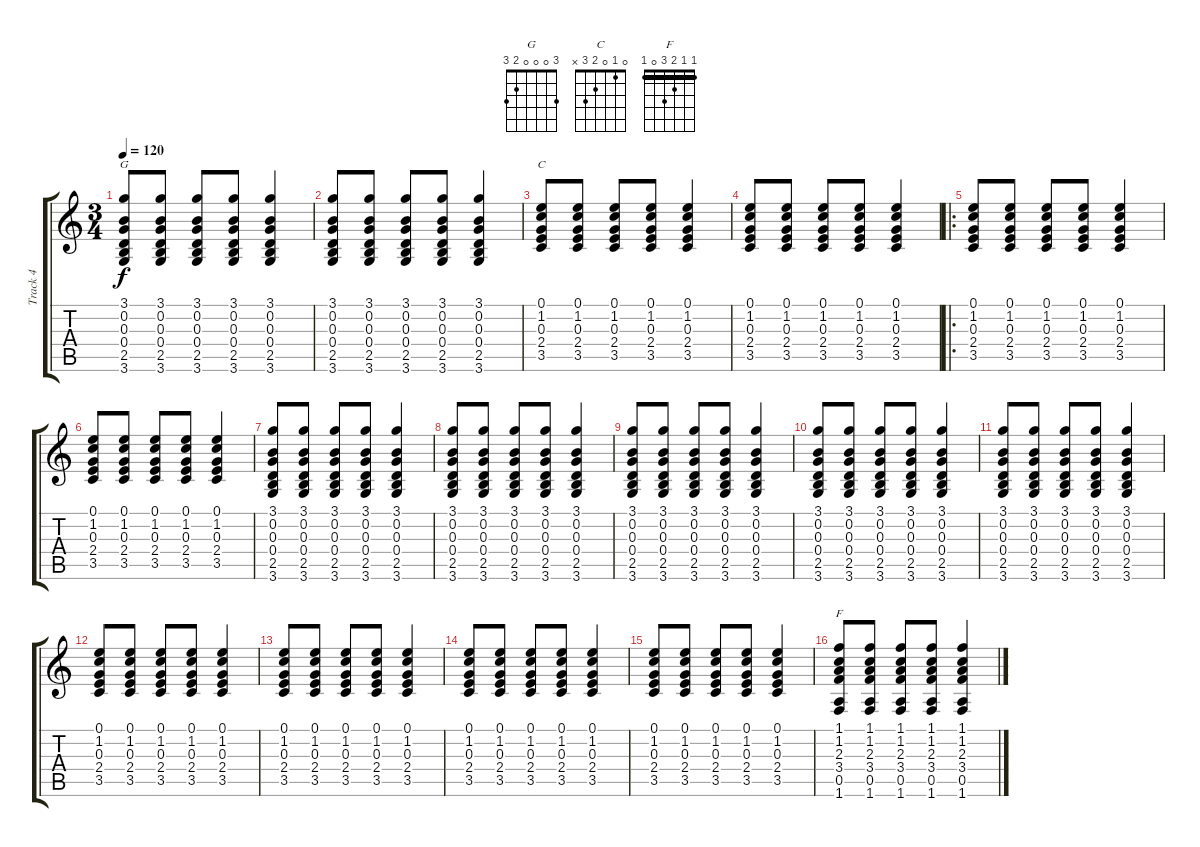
\track ("Track 4" "Track 4") {instrument acousticguitarnylon}
\staff {score tabs}
\tuning (E4 B3 G3 D3 A2 E2) {hide}
\chord ("G" 3 0 0 0 2 3)
\chord ("C" 0 1 0 2 3 x)
\chord ("F" 1 1 2 3 0 1) {barre 1}
\ts (3 4)
\tempo 120
\clef g2
\ks c
(3.1 0.2 0.3 0.4 2.5 3.6).8{ch "G" dy f instrument acousticguitarnylon} (3.1 0.2 0.3 0.4 2.5 3.6).8 (3.1 0.2 0.3 0.4 2.5 3.6).8 (3.1 0.2 0.3 0.4 2.5 3.6).8 (3.1 0.2 0.3 0.4 2.5 3.6).4 |
(3.1 0.2 0.3 0.4 2.5 3.6).8 (3.1 0.2 0.3 0.4 2.5 3.6).8 (3.1 0.2 0.3 0.4 2.5 3.6).8 (3.1 0.2 0.3 0.4 2.5 3.6).8 (3.1 0.2 0.3 0.4 2.5 3.6).4 |
(0.1 1.2 0.3 2.4 3.5).8{ch "C"} (0.1 1.2 0.3 2.4 3.5).8 (0.1 1.2 0.3 2.4 3.5).8 (0.1 1.2 0.3 2.4 3.5).8 (0.1 1.2 0.3 2.4 3.5).4 |
(0.1 1.2 0.3 2.4 3.5).8 (0.1 1.2 0.3 2.4 3.5).8 (0.1 1.2 0.3 2.4 3.5).8 (0.1 1.2 0.3 2.4 3.5).8 (0.1 1.2 0.3 2.4 3.5).4 |
\ro
(0.1 1.2 0.3 2.4 3.5).8 (0.1 1.2 0.3 2.4 3.5).8 (0.1 1.2 0.3 2.4 3.5).8 (0.1 1.2 0.3 2.4 3.5).8 (0.1 1.2 0.3 2.4 3.5).4 |
(0.1 1.2 0.3 2.4 3.5).8 (0.1 1.2 0.3 2.4 3.5).8 (0.1 1.2 0.3 2.4 3.5).8 (0.1 1.2 0.3 2.4 3.5).8 (0.1 1.2 0.3 2.4 3.5).4 |
(3.1 0.2 0.3 0.4 2.5 3.6).8 (3.1 0.2 0.3 0.4 2.5 3.6).8 (3.1 0.2 0.3 0.4 2.5 3.6).8 (3.1 0.2 0.3 0.4 2.5 3.6).8 (3.1 0.2 0.3 0.4 2.5 3.6).4 |
(3.1 0.2 0.3 0.4 2.5 3.6).8 (3.1 0.2 0.3 0.4 2.5 3.6).8 (3.1 0.2 0.3 0.4 2.5 3.6).8 (3.1 0.2 0.3 0.4 2.5 3.6).8 (3.1 0.2 0.3 0.4 2.5 3.6).4 |
(3.1 0.2 0.3 0.4 2.5 3.6).8 (3.1 0.2 0.3 0.4 2.5 3.6).8 (3.1 0.2 0.3 0.4 2.5 3.6).8 (3.1 0.2 0.3 0.4 2.5 3.6).8 (3.1 0.2 0.3 0.4 2.5 3.6).4 |
(3.1 0.2 0.3 0.4 2.5 3.6).8 (3.1 0.2 0.3 0.4 2.5 3.6).8 (3.1 0.2 0.3 0.4 2.5 3.6).8 (3.1 0.2 0.3 0.4 2.5 3.6).8 (3.1 0.2 0.3 0.4 2.5 3.6).4 |
(3.1 0.2 0.3 0.4 2.5 3.6).8 (3.1 0.2 0.3 0.4 2.5 3.6).8 (3.1 0.2 0.3 0.4 2.5 3.6).8 (3.1 0.2 0.3 0.4 2.5 3.6).8 (3.1 0.2 0.3 0.4 2.5 3.6).4 |
(0.1 1.2 0.3 2.4 3.5).8 (0.1 1.2 0.3 2.4 3.5).8 (0.1 1.2 0.3 2.4 3.5).8 (0.1 1.2 0.3 2.4 3.5).8 (0.1 1.2 0.3 2.4 3.5).4 |
(0.1 1.2 0.3 2.4 3.5).8 (0.1 1.2 0.3 2.4 3.5).8 (0.1 1.2 0.3 2.4 3.5).8 (0.1 1.2 0.3 2.4 3.5).8 (0.1 1.2 0.3 2.4 3.5).4 |
(0.1 1.2 0.3 2.4 3.5).8 (0.1 1.2 0.3 2.4 3.5).8 (0.1 1.2 0.3 2.4 3.5).8 (0.1 1.2 0.3 2.4 3.5).8 (0.1 1.2 0.3 2.4 3.5).4 |
(0.1 1.2 0.3 2.4 3.5).8 (0.1 1.2 0.3 2.4 3.5).8 (0.1 1.2 0.3 2.4 3.5).8 (0.1 1.2 0.3 2.4 3.5).8 (0.1 1.2 0.3 2.4 3.5).4 |
(1.1 1.2 2.3 3.4 0.5 1.6).8{ch "F"} (1.1 1.2 2.3 3.4 0.5 1.6).8 (1.1 1.2 2.3 3.4 0.5 1.6).8 (1.1 1.2 2.3 3.4 0.5 1.6).8 (1.1 1.2 2.3 3.4 0.5 1.6).4
